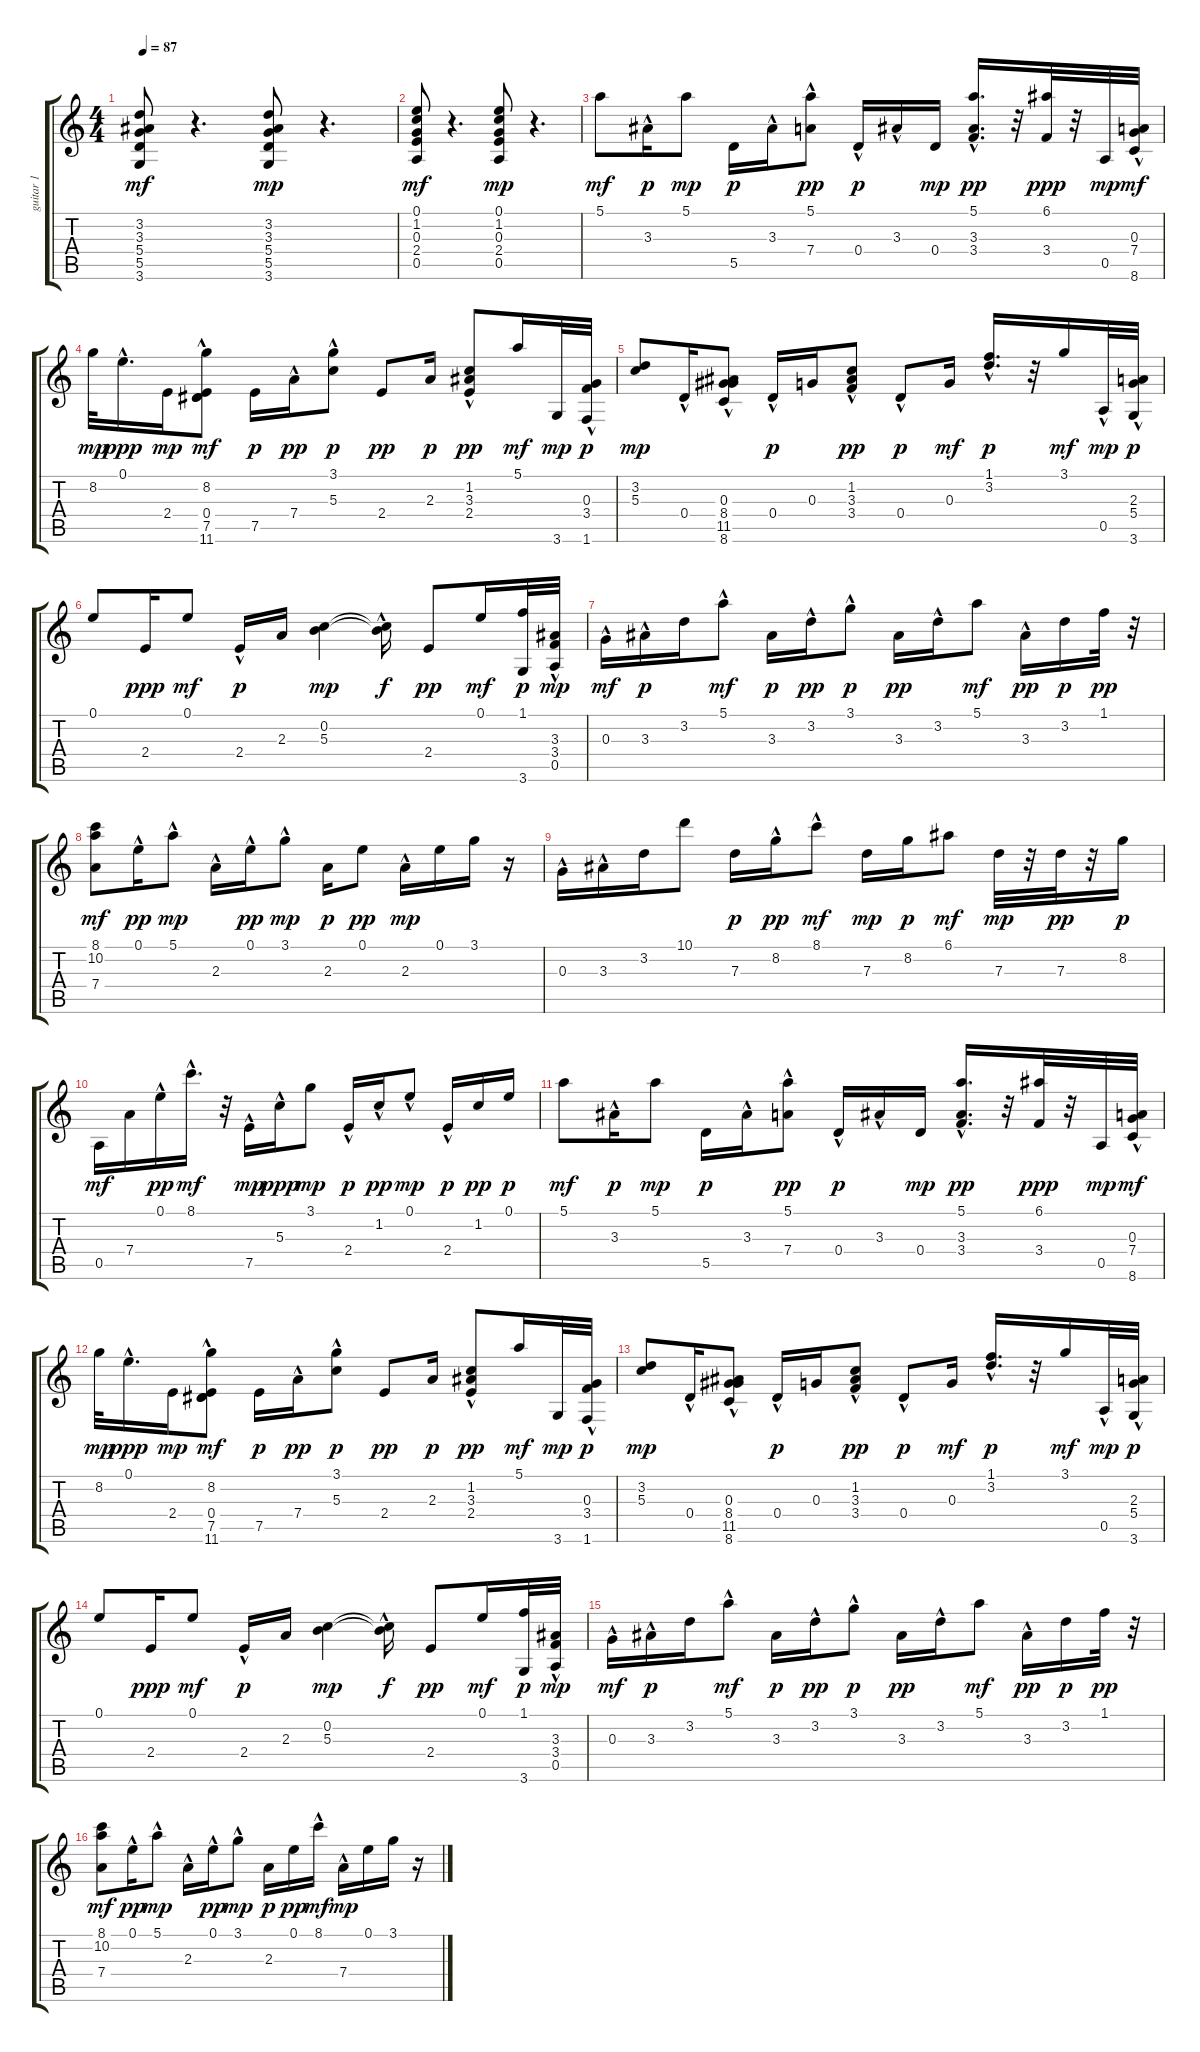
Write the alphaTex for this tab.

\track ("guitar 1" "guitar 1") {instrument acousticguitarnylon}
\staff {score tabs}
\tuning (E4 B3 G3 D3 A2 E2) {hide}
\ts (4 4)
\tempo 87
\clef g2
\ks c
(3.2 3.3 5.4 5.5 3.6).8{dy mf} r.4{d} (3.2 3.3 5.4 5.5 3.6).8{dy mp} r.4{d} |
(0.1 1.2 0.3 2.4 0.5).8{dy mf} r.4{d} (0.1 1.2 0.3 2.4 0.5).8{dy mp} r.4{d} |
5.1.8{dy mf} 3.3{hac}.16{dy p} 5.1.8{dy mp} 5.5.16{dy p} 3.3{hac}.16 (5.1{hac} 7.4{hac}).8{dy pp} 0.4{hac}.16{dy p} 3.3{hac}.16 0.4.16{dy mp} (5.1 3.3{hac} 3.4).16{d dy pp} r.32 (6.1 3.4).32{dy ppp} r.32 0.5.32{dy mp} (0.3 7.4{hac} 8.6).32{dy mf} |
8.2.32{dy mp} 0.1{hac}.16{d dy ppp} 2.4.16{dy mp} (8.2 0.4 7.5 11.6{hac}).8{dy mf} 7.5.16{dy p} 7.4{hac}.16{dy pp} (3.1{hac} 5.3).8{dy p} 2.4.8{dy pp} 2.3.16{dy p} (1.2{hac} 3.3 2.4{hac}).8{dy pp} 5.1.16{dy mf} 3.6.32{dy mp} (0.3{hac} 3.4{hac} 1.6{hac}).32{dy p} |
(3.2 5.3).8{dy mp} 0.4{hac}.16 (0.3 8.4{hac} 11.5 8.6{hac}).8 0.4{hac}.16{dy p} 0.3.16 (1.2{hac} 3.3 3.4).8{dy pp} 0.4{hac}.8{dy p} 0.3.16{dy mf} (1.1 3.2{hac}).16{d dy p} r.32 3.1.16{dy mf} 0.5{hac}.32{dy mp} (2.3{hac} 5.4{hac} 3.6).32{dy p} |
0.1.8 2.4.16{dy ppp} 0.1.8{dy mf} 2.4{hac}.16{dy p} 2.3.16 (0.2 5.3).4{dy mp} (0.2{hac t} 5.3{hac t}).16{dy f} 2.4.8{dy pp} 0.1.16{dy mf} (1.1 3.6).32{dy p} (3.3{hac} 3.4 0.5{hac}).32{dy mp} |
0.3{hac}.16{dy mf} 3.3{hac}.16{dy p} 3.2.16 5.1{hac}.8{dy mf} 3.3.16{dy p} 3.2{hac}.16{dy pp} 3.1{hac}.8{dy p} 3.3.16{dy pp} 3.2{hac}.16 5.1.8{dy mf} 3.3{hac}.16{dy pp} 3.2.16{dy p} 1.1.32{dy pp} r.32 |
(8.1 10.2 7.4).8{dy mf} 0.1{hac}.16{dy pp} 5.1{hac}.8{dy mp} 2.3{hac}.16 0.1{hac}.16{dy pp} 3.1{hac}.8{dy mp} 2.3.16{dy p} 0.1.8{dy pp} 2.3{hac}.16{dy mp} 0.1.16 3.1.16 r.16 |
0.3{hac}.16 3.3{hac}.16 3.2.16 10.1.8 7.3.16{dy p} 8.2{hac}.16{dy pp} 8.1{hac}.8{dy mf} 7.3.16{dy mp} 8.2.16{dy p} 6.1.8{dy mf} 7.3.32{dy mp} r.32 7.3.32{dy pp} r.32 8.2.16{dy p} |
0.5.16{dy mf} 7.4.16 0.1{hac}.16{dy pp} 8.1{hac}.16{d dy mf} r.32 7.5{hac}.16{dy mp} 5.3{hac}.16{dy ppp} 3.1.8{dy mp} 2.4{hac}.16{dy p} 1.2{hac}.16{dy pp} 0.1{hac}.8{dy mp} 2.4{hac}.16{dy p} 1.2.16{dy pp} 0.1.16{dy p} |
5.1.8{dy mf} 3.3{hac}.16{dy p} 5.1.8{dy mp} 5.5.16{dy p} 3.3{hac}.16 (5.1{hac} 7.4{hac}).8{dy pp} 0.4{hac}.16{dy p} 3.3{hac}.16 0.4.16{dy mp} (5.1 3.3{hac} 3.4).16{d dy pp} r.32 (6.1 3.4).32{dy ppp} r.32 0.5.32{dy mp} (0.3 7.4{hac} 8.6).32{dy mf} |
8.2.32{dy mp} 0.1{hac}.16{d dy ppp} 2.4.16{dy mp} (8.2 0.4 7.5 11.6{hac}).8{dy mf} 7.5.16{dy p} 7.4{hac}.16{dy pp} (3.1{hac} 5.3).8{dy p} 2.4.8{dy pp} 2.3.16{dy p} (1.2{hac} 3.3 2.4{hac}).8{dy pp} 5.1.16{dy mf} 3.6.32{dy mp} (0.3{hac} 3.4{hac} 1.6{hac}).32{dy p} |
(3.2 5.3).8{dy mp} 0.4{hac}.16 (0.3 8.4{hac} 11.5 8.6{hac}).8 0.4{hac}.16{dy p} 0.3.16 (1.2{hac} 3.3 3.4).8{dy pp} 0.4{hac}.8{dy p} 0.3.16{dy mf} (1.1 3.2{hac}).16{d dy p} r.32 3.1.16{dy mf} 0.5{hac}.32{dy mp} (2.3{hac} 5.4{hac} 3.6).32{dy p} |
0.1.8 2.4.16{dy ppp} 0.1.8{dy mf} 2.4{hac}.16{dy p} 2.3.16 (0.2 5.3).4{dy mp} (0.2{hac t} 5.3{hac t}).16{dy f} 2.4.8{dy pp} 0.1.16{dy mf} (1.1 3.6).32{dy p} (3.3{hac} 3.4 0.5{hac}).32{dy mp} |
0.3{hac}.16{dy mf} 3.3{hac}.16{dy p} 3.2.16 5.1{hac}.8{dy mf} 3.3.16{dy p} 3.2{hac}.16{dy pp} 3.1{hac}.8{dy p} 3.3.16{dy pp} 3.2{hac}.16 5.1.8{dy mf} 3.3{hac}.16{dy pp} 3.2.16{dy p} 1.1.32{dy pp} r.32 |
(8.1 10.2 7.4).8{dy mf} 0.1{hac}.16{dy pp} 5.1{hac}.8{dy mp} 2.3{hac}.16 0.1{hac}.16{dy pp} 3.1{hac}.8{dy mp} 2.3.16{dy p} 0.1.16{dy pp} 8.1{hac}.16{dy mf} 7.4{hac}.16{dy mp} 0.1.16 3.1.16 r.16
